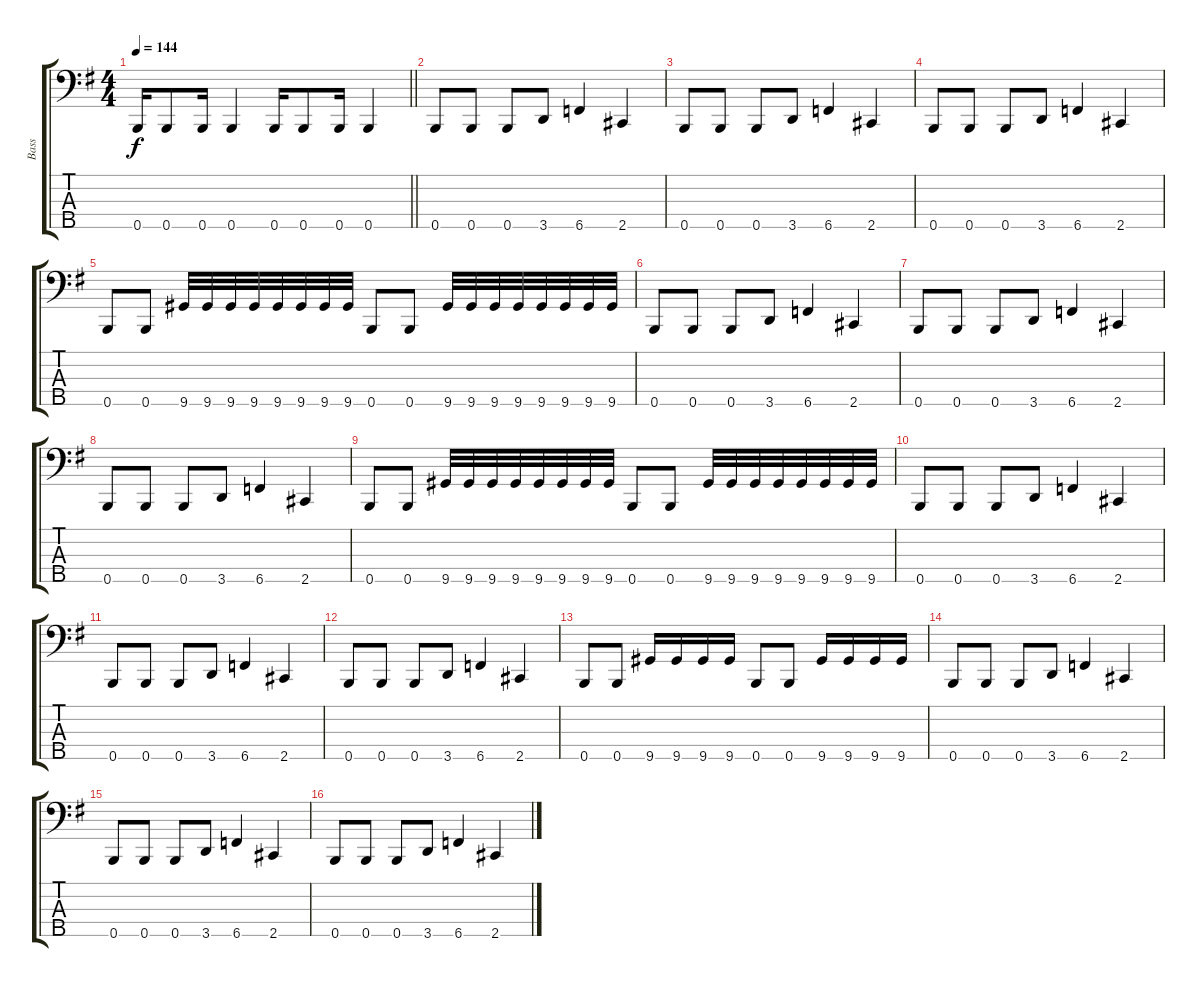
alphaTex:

\track ("Bass" "Bass") {instrument electricbasspick}
\staff {score tabs}
\tuning (G2 D2 A1 E1 B0) {hide}
\ts (4 4)
\tempo 144
\clef f4
\barLineRight lightlight
\ks eminor
0.5.16{dy f} 0.5.8 0.5.16 0.5.4 0.5.16 0.5.8 0.5.16 0.5.4 |
0.5.8 0.5.8 0.5.8 3.5.8 6.5.4 2.5.4 |
0.5.8 0.5.8 0.5.8 3.5.8 6.5.4 2.5.4 |
0.5.8 0.5.8 0.5.8 3.5.8 6.5.4 2.5.4 |
0.5.8 0.5.8 9.5.32 9.5.32 9.5.32 9.5.32 9.5.32 9.5.32 9.5.32 9.5.32 0.5.8 0.5.8 9.5.32 9.5.32 9.5.32 9.5.32 9.5.32 9.5.32 9.5.32 9.5.32 |
0.5.8 0.5.8 0.5.8 3.5.8 6.5.4 2.5.4 |
0.5.8 0.5.8 0.5.8 3.5.8 6.5.4 2.5.4 |
0.5.8 0.5.8 0.5.8 3.5.8 6.5.4 2.5.4 |
0.5.8 0.5.8 9.5.32 9.5.32 9.5.32 9.5.32 9.5.32 9.5.32 9.5.32 9.5.32 0.5.8 0.5.8 9.5.32 9.5.32 9.5.32 9.5.32 9.5.32 9.5.32 9.5.32 9.5.32 |
0.5.8 0.5.8 0.5.8 3.5.8 6.5.4 2.5.4 |
0.5.8 0.5.8 0.5.8 3.5.8 6.5.4 2.5.4 |
0.5.8 0.5.8 0.5.8 3.5.8 6.5.4 2.5.4 |
0.5.8 0.5.8 9.5.16 9.5.16 9.5.16 9.5.16 0.5.8 0.5.8 9.5.16 9.5.16 9.5.16 9.5.16 |
0.5.8 0.5.8 0.5.8 3.5.8 6.5.4 2.5.4 |
0.5.8 0.5.8 0.5.8 3.5.8 6.5.4 2.5.4 |
0.5.8 0.5.8 0.5.8 3.5.8 6.5.4 2.5.4
